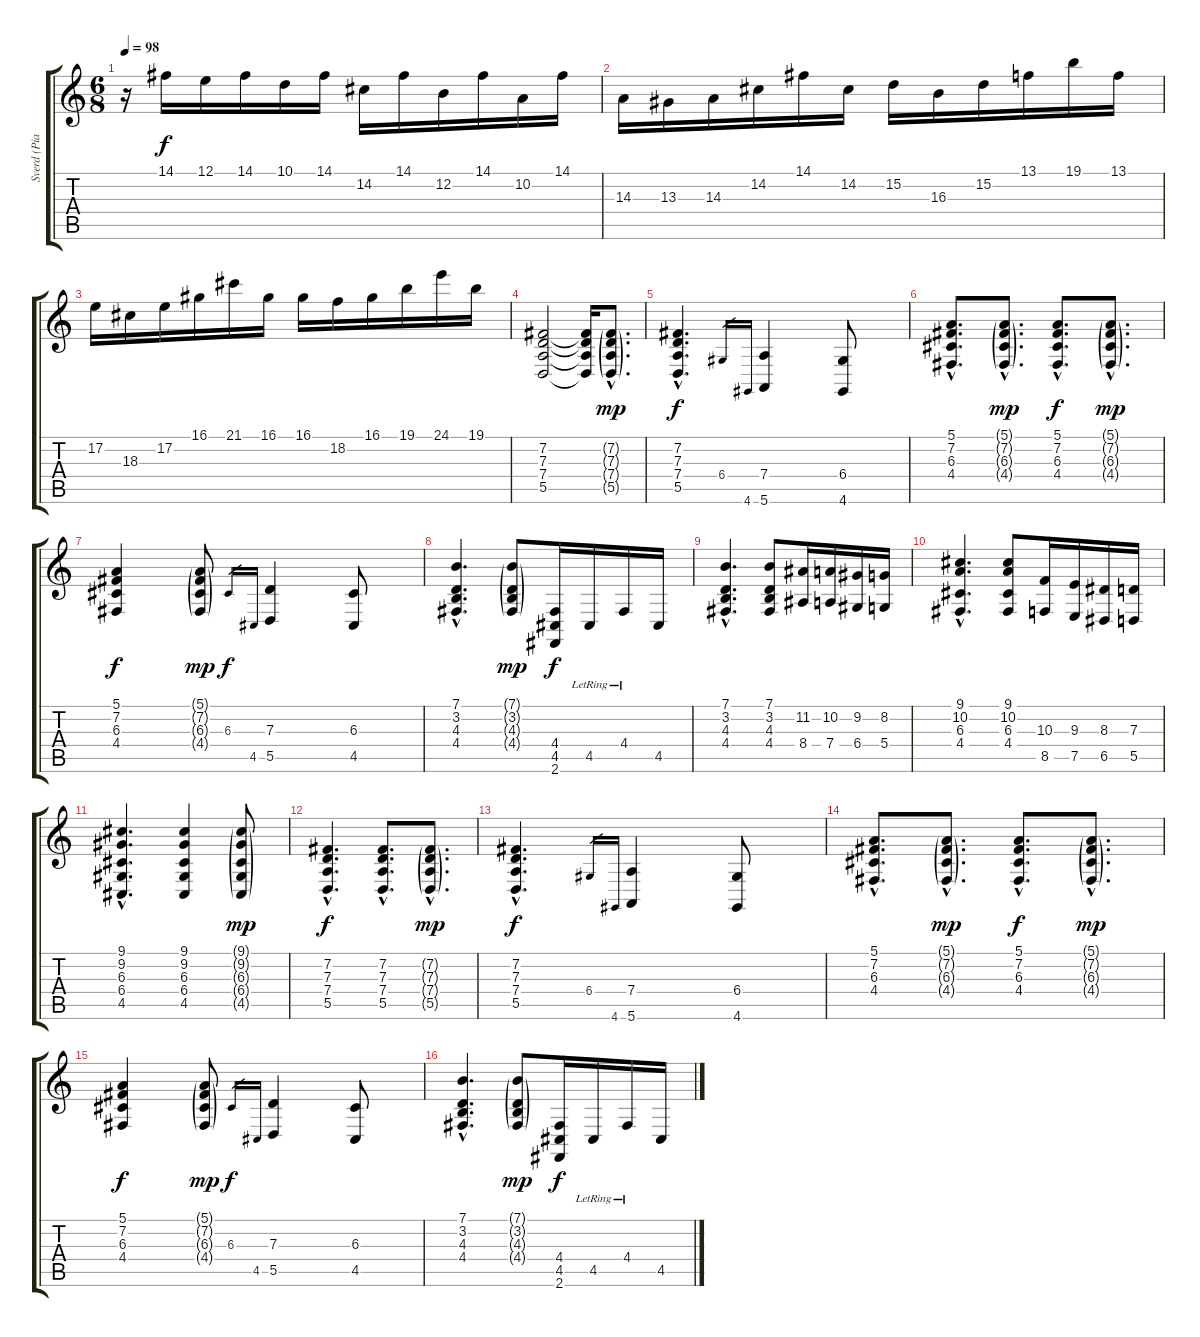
\track ("Sverd (Piano)" "Sverd (Pia") {instrument electricgrandpiano}
\staff {score tabs}
\tuning (E4 B3 G3 D3 A2 E2) {hide}
\ts (6 8)
\tempo 98
\clef g2
\ks c
r.16{dy f instrument pad1newage} 14.1.16 12.1.16 14.1.16 10.1.16 14.1.16 14.2.16 14.1.16 12.2.16 14.1.16 10.2.16 14.1.16 |
14.3.16{instrument pad1newage} 13.3.16 14.3.16 14.2.16 14.1.16 14.2.16 15.2.16 16.3.16 15.2.16 13.1.16 19.1.16 13.1.16 |
17.2.16{instrument pad1newage} 18.3.16 17.2.16 16.1.16 21.1.16 16.1.16 16.1.16 18.2.16 16.1.16 19.1.16 24.1.16 19.1.16 |
(7.2 7.3 7.4 5.5).2{volume 14 instrument electricgrandpiano} (7.2{t} 7.3{t} 7.4{t} 5.5{t}).16 (7.2{g hac} 7.3{g hac} 7.4{g hac} 5.5{g hac}).8{d dy mp} |
(7.2{hac} 7.3{hac} 7.4{hac} 5.5{hac}).4{d dy f} 6.4.16{gr} 4.6.16{gr} (7.4 5.6).4 (6.4 4.6).8 |
(5.1{hac} 7.2{hac} 6.3{hac} 4.4{hac}).8{d volume 14 instrument electricgrandpiano} (5.1{g hac} 7.2{g hac} 6.3{g hac} 4.4{g hac}).8{d dy mp} (5.1{hac} 7.2{hac} 6.3{hac} 4.4{hac}).8{d dy f} (5.1{g hac} 7.2{g hac} 6.3{g hac} 4.4{g hac}).8{d dy mp} |
(5.1 7.2 6.3 4.4).4{dy f} (5.1{g} 7.2{g} 6.3{g} 4.4{g}).8{dy mp} 6.3.16{gr dy f} 4.5.16{gr} (7.3 5.5).4 (6.3 4.5).8 |
(7.1{hac} 3.2{hac} 4.3{hac} 4.4{hac}).4{d volume 14} (7.1{g} 3.2{g} 4.3{g} 4.4{g}).8{dy mp} (4.4 4.5 2.6).16{dy f} 4.5{lr}.16 4.4{lr}.16 4.5.16 |
(7.1{hac} 3.2{hac} 4.3{hac} 4.4{hac}).4{d} (7.1 3.2 4.3 4.4).8 (11.2 8.4).16 (10.2 7.4).16 (9.2 6.4).16 (8.2 5.4).16 |
(9.1{hac} 10.2{hac} 6.3{hac} 4.4{hac}).4{d volume 14} (9.1 10.2 6.3 4.4).8 (10.3 8.5).16 (9.3 7.5).16 (8.3 6.5).16 (7.3 5.5).16 |
(9.1{hac} 9.2{hac} 6.3{hac} 6.4{hac} 4.5{hac}).4{d} (9.1 9.2 6.3 6.4 4.5).4 (9.1{g} 9.2{g} 6.3{g} 6.4{g} 4.5{g}).8{dy mp} |
(7.2{hac} 7.3{hac} 7.4{hac} 5.5{hac}).4{d dy f volume 14 instrument electricgrandpiano} (7.2{hac} 7.3{hac} 7.4{hac} 5.5{hac}).8{d} (7.2{g hac} 7.3{g hac} 7.4{g hac} 5.5{g hac}).8{d dy mp} |
(7.2{hac} 7.3{hac} 7.4{hac} 5.5{hac}).4{d dy f} 6.4.16{gr} 4.6.16{gr} (7.4 5.6).4 (6.4 4.6).8 |
(5.1{hac} 7.2{hac} 6.3{hac} 4.4{hac}).8{d volume 14} (5.1{g hac} 7.2{g hac} 6.3{g hac} 4.4{g hac}).8{d dy mp} (5.1{hac} 7.2{hac} 6.3{hac} 4.4{hac}).8{d dy f} (5.1{g hac} 7.2{g hac} 6.3{g hac} 4.4{g hac}).8{d dy mp} |
(5.1 7.2 6.3 4.4).4{dy f} (5.1{g} 7.2{g} 6.3{g} 4.4{g}).8{dy mp} 6.3.16{gr dy f} 4.5.16{gr} (7.3 5.5).4 (6.3 4.5).8 |
(7.1{hac} 3.2{hac} 4.3{hac} 4.4{hac}).4{d volume 14} (7.1{g} 3.2{g} 4.3{g} 4.4{g}).8{dy mp} (4.4 4.5 2.6).16{dy f} 4.5{lr}.16 4.4{lr}.16 4.5.16
